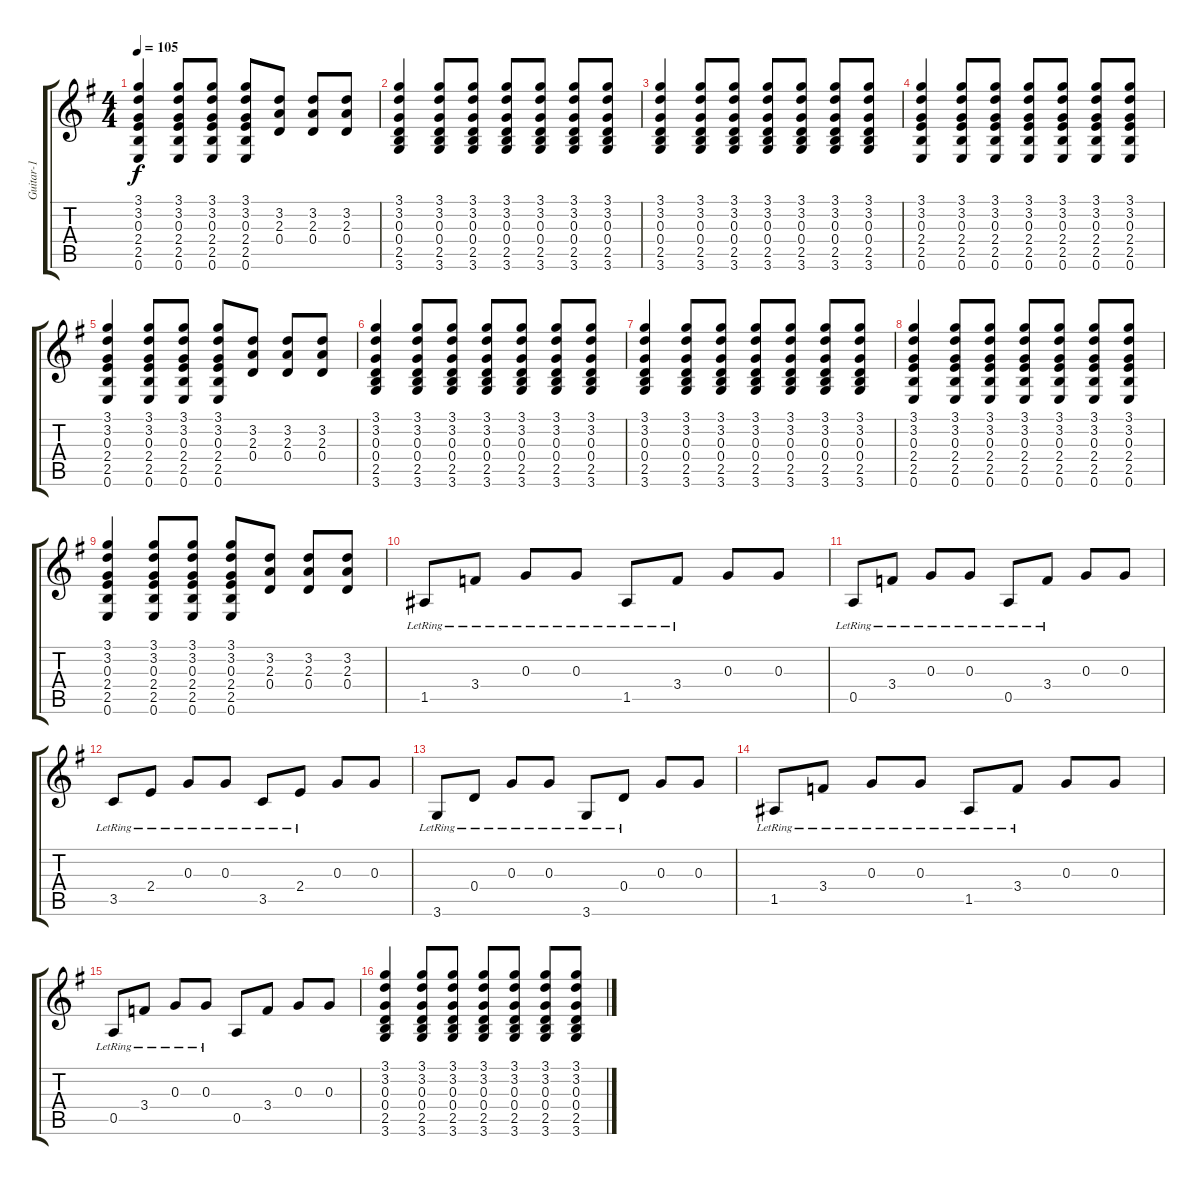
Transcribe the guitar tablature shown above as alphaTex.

\track ("Guitar-1" "Guitar-1") {instrument overdrivenguitar}
\staff {score tabs}
\tuning (E4 B3 G3 D3 A2 E2) {hide}
\ts (4 4)
\tempo 105
\clef g2
\ks g
(3.1 3.2 0.3 2.4 2.5 0.6).4{dy f} (3.1 3.2 0.3 2.4 2.5 0.6).8 (3.1 3.2 0.3 2.4 2.5 0.6).8 (3.1 3.2 0.3 2.4 2.5 0.6).8 (3.2 2.3 0.4).8 (3.2 2.3 0.4).8 (3.2 2.3 0.4).8 |
(3.1 3.2 0.3 0.4 2.5 3.6).4 (3.1 3.2 0.3 0.4 2.5 3.6).8 (3.1 3.2 0.3 0.4 2.5 3.6).8 (3.1 3.2 0.3 0.4 2.5 3.6).8 (3.1 3.2 0.3 0.4 2.5 3.6).8 (3.1 3.2 0.3 0.4 2.5 3.6).8 (3.1 3.2 0.3 0.4 2.5 3.6).8 |
(3.1 3.2 0.3 0.4 2.5 3.6).4 (3.1 3.2 0.3 0.4 2.5 3.6).8 (3.1 3.2 0.3 0.4 2.5 3.6).8 (3.1 3.2 0.3 0.4 2.5 3.6).8 (3.1 3.2 0.3 0.4 2.5 3.6).8 (3.1 3.2 0.3 0.4 2.5 3.6).8 (3.1 3.2 0.3 0.4 2.5 3.6).8 |
(3.1 3.2 0.3 2.4 2.5 0.6).4 (3.1 3.2 0.3 2.4 2.5 0.6).8 (3.1 3.2 0.3 2.4 2.5 0.6).8 (3.1 3.2 0.3 2.4 2.5 0.6).8 (3.1 3.2 0.3 2.4 2.5 0.6).8 (3.1 3.2 0.3 2.4 2.5 0.6).8 (3.1 3.2 0.3 2.4 2.5 0.6).8 |
(3.1 3.2 0.3 2.4 2.5 0.6).4 (3.1 3.2 0.3 2.4 2.5 0.6).8 (3.1 3.2 0.3 2.4 2.5 0.6).8 (3.1 3.2 0.3 2.4 2.5 0.6).8 (3.2 2.3 0.4).8 (3.2 2.3 0.4).8 (3.2 2.3 0.4).8 |
(3.1 3.2 0.3 0.4 2.5 3.6).4 (3.1 3.2 0.3 0.4 2.5 3.6).8 (3.1 3.2 0.3 0.4 2.5 3.6).8 (3.1 3.2 0.3 0.4 2.5 3.6).8 (3.1 3.2 0.3 0.4 2.5 3.6).8 (3.1 3.2 0.3 0.4 2.5 3.6).8 (3.1 3.2 0.3 0.4 2.5 3.6).8 |
(3.1 3.2 0.3 0.4 2.5 3.6).4 (3.1 3.2 0.3 0.4 2.5 3.6).8 (3.1 3.2 0.3 0.4 2.5 3.6).8 (3.1 3.2 0.3 0.4 2.5 3.6).8 (3.1 3.2 0.3 0.4 2.5 3.6).8 (3.1 3.2 0.3 0.4 2.5 3.6).8 (3.1 3.2 0.3 0.4 2.5 3.6).8 |
(3.1 3.2 0.3 2.4 2.5 0.6).4 (3.1 3.2 0.3 2.4 2.5 0.6).8 (3.1 3.2 0.3 2.4 2.5 0.6).8 (3.1 3.2 0.3 2.4 2.5 0.6).8 (3.1 3.2 0.3 2.4 2.5 0.6).8 (3.1 3.2 0.3 2.4 2.5 0.6).8 (3.1 3.2 0.3 2.4 2.5 0.6).8 |
(3.1 3.2 0.3 2.4 2.5 0.6).4 (3.1 3.2 0.3 2.4 2.5 0.6).8 (3.1 3.2 0.3 2.4 2.5 0.6).8 (3.1 3.2 0.3 2.4 2.5 0.6).8 (3.2 2.3 0.4).8 (3.2 2.3 0.4).8 (3.2 2.3 0.4).8 |
1.5{lr}.8 3.4{lr}.8 0.3{lr}.8 0.3{lr}.8 1.5{lr}.8 3.4{lr}.8 0.3.8 0.3.8 |
0.5{lr}.8 3.4{lr}.8 0.3{lr}.8 0.3{lr}.8 0.5{lr}.8 3.4{lr}.8 0.3.8 0.3.8 |
3.5{lr}.8 2.4{lr}.8 0.3{lr}.8 0.3{lr}.8 3.5{lr}.8 2.4{lr}.8 0.3.8 0.3.8 |
3.6{lr}.8 0.4{lr}.8 0.3{lr}.8 0.3{lr}.8 3.6{lr}.8 0.4{lr}.8 0.3.8 0.3.8 |
1.5{lr}.8 3.4{lr}.8 0.3{lr}.8 0.3{lr}.8 1.5{lr}.8 3.4{lr}.8 0.3.8 0.3.8 |
0.5{lr}.8 3.4{lr}.8 0.3{lr}.8 0.3{lr}.8 0.5.8 3.4.8 0.3.8 0.3.8 |
(3.1 3.2 0.3 0.4 2.5 3.6).4 (3.1 3.2 0.3 0.4 2.5 3.6).8 (3.1 3.2 0.3 0.4 2.5 3.6).8 (3.1 3.2 0.3 0.4 2.5 3.6).8 (3.1 3.2 0.3 0.4 2.5 3.6).8 (3.1 3.2 0.3 0.4 2.5 3.6).8 (3.1 3.2 0.3 0.4 2.5 3.6).8
